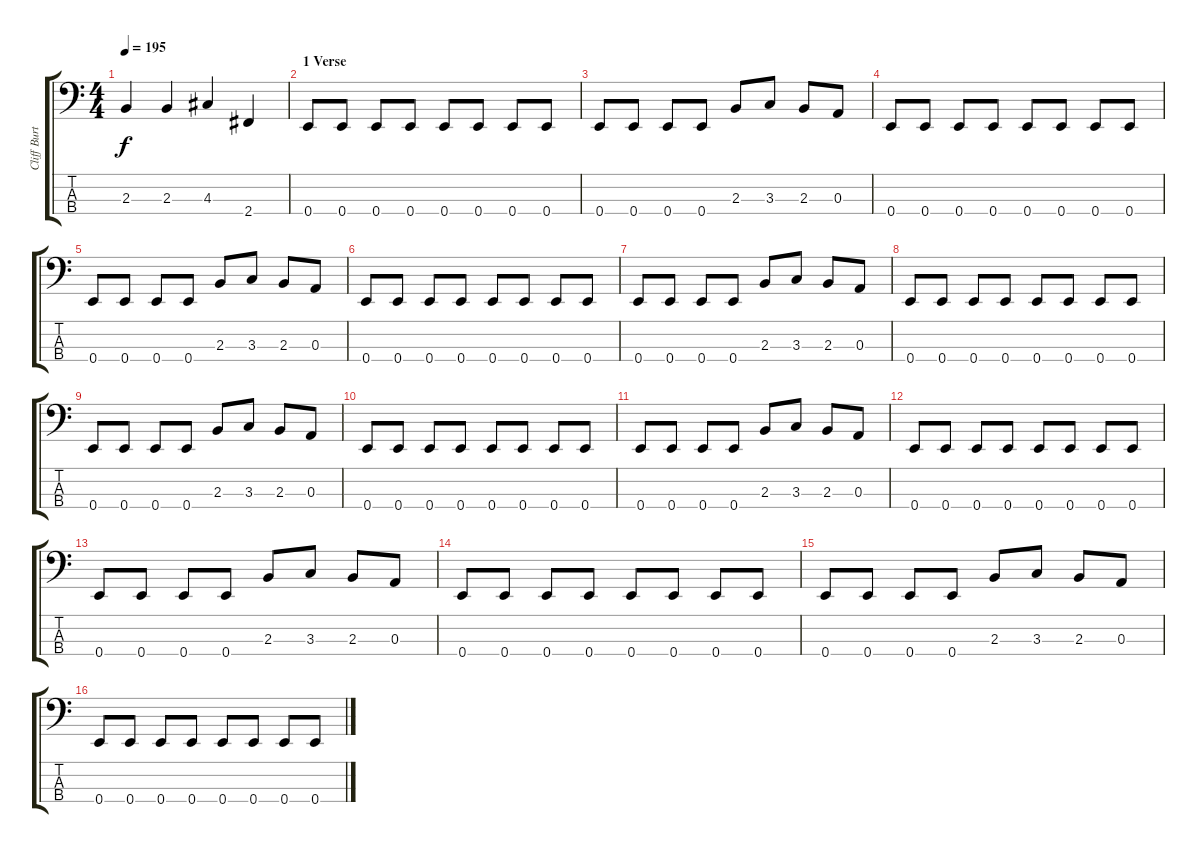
\track ("Cliff Burton (Bass)" "Cliff Burt") {instrument electricbasspick}
\staff {score tabs}
\tuning (G2 D2 A1 E1) {hide}
\ts (4 4)
\tempo 195
\clef f4
\ks c
2.3.4{dy f} 2.3.4 4.3.4 2.4.4 |
\section ("" "1 Verse")
0.4.8 0.4.8 0.4.8 0.4.8 0.4.8 0.4.8 0.4.8 0.4.8 |
0.4.8 0.4.8 0.4.8 0.4.8 2.3.8 3.3.8 2.3.8 0.3.8 |
0.4.8 0.4.8 0.4.8 0.4.8 0.4.8 0.4.8 0.4.8 0.4.8 |
0.4.8 0.4.8 0.4.8 0.4.8 2.3.8 3.3.8 2.3.8 0.3.8 |
0.4.8 0.4.8 0.4.8 0.4.8 0.4.8 0.4.8 0.4.8 0.4.8 |
0.4.8 0.4.8 0.4.8 0.4.8 2.3.8 3.3.8 2.3.8 0.3.8 |
0.4.8 0.4.8 0.4.8 0.4.8 0.4.8 0.4.8 0.4.8 0.4.8 |
0.4.8 0.4.8 0.4.8 0.4.8 2.3.8 3.3.8 2.3.8 0.3.8 |
0.4.8 0.4.8 0.4.8 0.4.8 0.4.8 0.4.8 0.4.8 0.4.8 |
0.4.8 0.4.8 0.4.8 0.4.8 2.3.8 3.3.8 2.3.8 0.3.8 |
0.4.8 0.4.8 0.4.8 0.4.8 0.4.8 0.4.8 0.4.8 0.4.8 |
0.4.8 0.4.8 0.4.8 0.4.8 2.3.8 3.3.8 2.3.8 0.3.8 |
0.4.8 0.4.8 0.4.8 0.4.8 0.4.8 0.4.8 0.4.8 0.4.8 |
0.4.8 0.4.8 0.4.8 0.4.8 2.3.8 3.3.8 2.3.8 0.3.8 |
0.4.8 0.4.8 0.4.8 0.4.8 0.4.8 0.4.8 0.4.8 0.4.8
